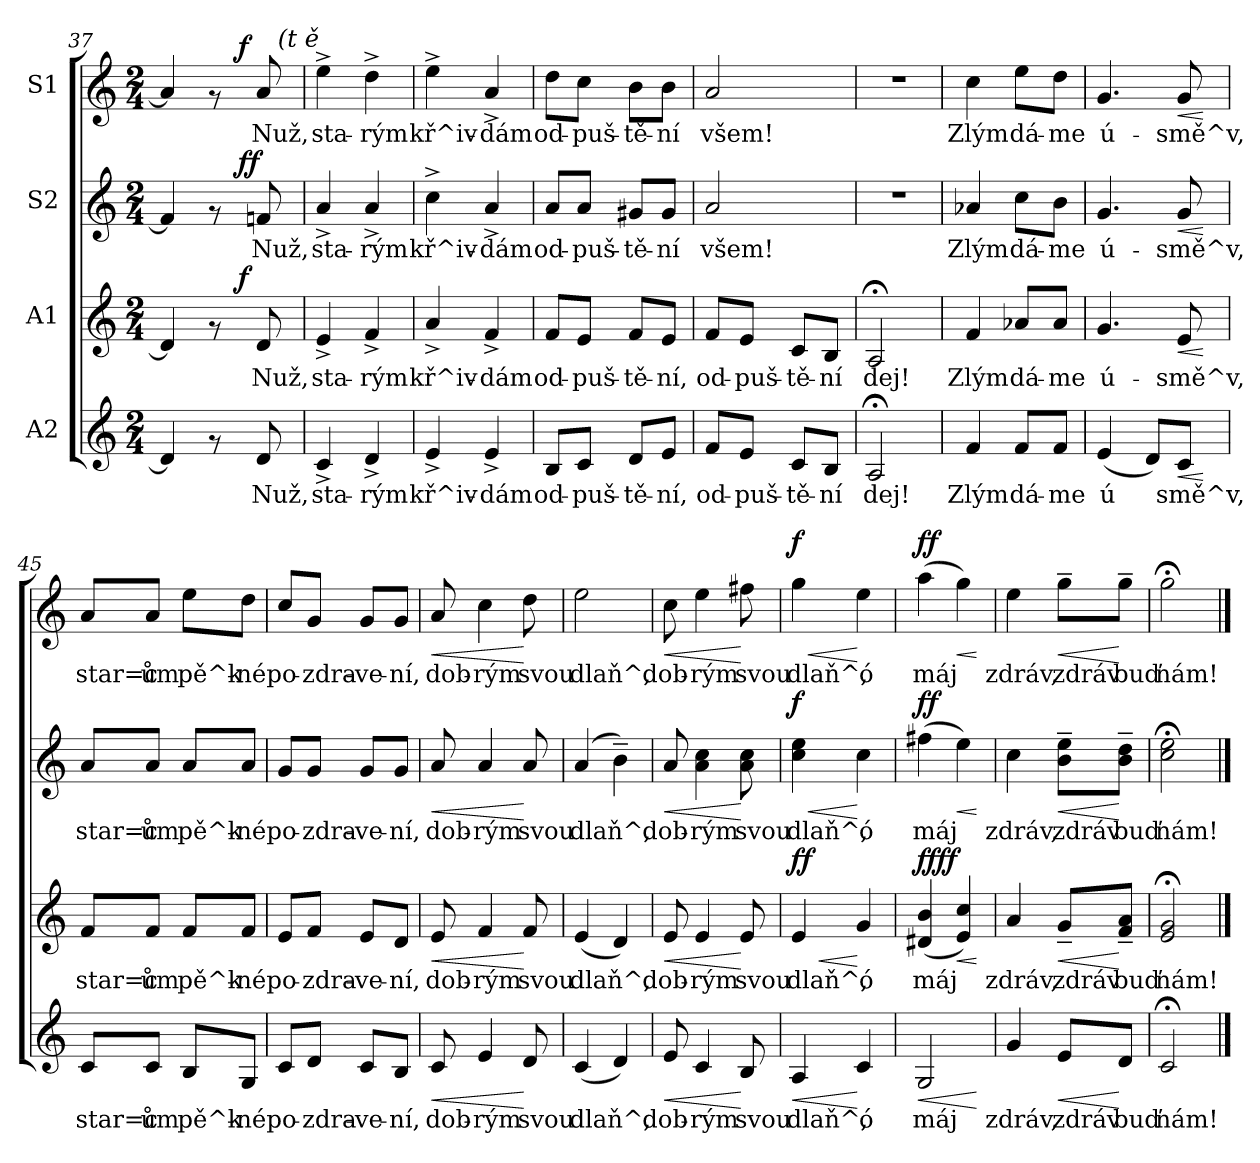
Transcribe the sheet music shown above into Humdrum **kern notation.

**kern	**text	**dynam	**kern	**text	**dynam	**kern	**text	**dynam	**kern	**text	**dynam
*part4	*part4	*part4	*part3	*part3	*part3	*part2	*part2	*part2	*part1	*part1	*part1
*staff4	*staff4	*staff4	*staff3	*staff3	*staff3	*staff2	*staff2	*staff2	*staff1	*staff1	*staff1
*I"A2	*	*	*I"A1	*	*	*I"S2	*	*	*I"S1	*	*
*clefG2	*	*	*clefG2	*	*	*clefG2	*	*	*clefG2	*	*
*k[]	*	*	*k[]	*	*	*k[]	*	*	*k[]	*	*
*C:	*	*	*C:	*	*	*C:	*	*	*C:	*	*
*M2/4	*	*	*M2/4	*	*	*M2/4	*	*	*M2/4	*	*
=37	=37	=37	=37	=37	=37	=37	=37	=37	=37	=37	=37
!	!LO:LY:b:cj	!	!	!LO:LY:b:cj	!	!	!LO:LY:b:cj	!	!	!LO:LY:b:cj	!
*	*	*	*^	*	*	*^	*	*	*^	*	*
*	*	*	*	*	*	*	*	*	*	*	*	*^	*	*
4d/]	.	.	4d/]	4ryy	.	.	4f#/]	4ryy	.	.	4a/]	4ryy	4..ryy	.	.
8rf	.	.	8rf	16ryy	.	.	8rf	16ryy	.	.	8rf	16ryy	.	.	.
.	.	.	.	64ryy	.	.	.	64ryy	.	.	.	64ryy	.	.	.
!	!	!	!	!	!	!LO:DY:b	!	!	!	!LO:DY:a	!	!	!	!	!
!	!	!	!	!	!	!	!	!	!	!LO:DY:n=1:b	!	!	!	!	!LO:DY:a
.	.	.	.	8ryy	.	f	.	8ryy	.	f f	.	8ryy	.	.	f
!	!LO:LY:b:cj	!	!	!	!LO:LY:b:cj	!	!	!	!LO:LY:b:cj	!	!	!	!	!LO:LY:b:cj	!
8d/	Nuž,	.	8d/	.	Nuž,	.	8fn/	.	Nuž,	.	8a/	.	.	Nuž,	.
!	!	!	!	!	!	!	!	!	!	!	!	!	!LO:TX:a:i:t=(t ě	!	!
.	.	.	.	.	.	.	.	.	.	.	.	.	16ryy	.	.
.	.	.	.	32.ryy	.	.	.	32.ryy	.	.	.	32.ryy	.	.	.
=38	=38	=38	=38	=38	=38	=38	=38	=38	=38	=38	=38	=38	=38	=38	=38
!	!	!	!	!	!	!	!	!	!	!	!LO:TX:a:i:t=žce)	!	!	!	!
!	!LO:LY:b:cj	!	!	!	!LO:LY:b:cj	!	!	!	!LO:LY:b:cj	!	!	!	!	!LO:LY:b:cj	!
*	*	*	*v	*v	*	*	*	*	*	*	*v	*v	*v	*	*
*	*	*	*	*	*	*v	*v	*	*	*	*	*
4c^>/	sta-	.	4e^>/	sta-	.	4a^>/	sta-	.	4ee^>\	sta-	.
!	!LO:LY:b:cj	!	!	!LO:LY:b:cj	!	!	!LO:LY:b:cj	!	!	!LO:LY:b:cj	!
4d^>/	-rým	.	4f^>/	-rým	.	4a^>/	-rým	.	4dd^>\	-rým	.
=39	=39	=39	=39	=39	=39	=39	=39	=39	=39	=39	=39
!	!LO:LY:b:cj	!	!	!LO:LY:b:cj	!	!	!LO:LY:b:cj	!	!	!LO:LY:b:cj	!
4e^>/	kř^iv-	.	4a^>/	kř^iv-	.	4cc^>\	kř^iv-	.	4ee^>\	kř^iv-	.
!	!LO:LY:b:cj	!	!	!LO:LY:b:cj	!	!	!LO:LY:b:cj	!	!	!LO:LY:b:cj	!
4e^>/	-dám	.	4f^>/	-dám	.	4a^>/	-dám	.	4a^>/	-dám	.
=40	=40	=40	=40	=40	=40	=40	=40	=40	=40	=40	=40
!	!LO:LY:b:cj	!	!	!LO:LY:b:cj	!	!	!LO:LY:b:cj	!	!	!LO:LY:b:cj	!
8B/L	od-	.	8f/L	od-	.	8a/L	od-	.	8dd\L	od-	.
!	!LO:LY:b:cj	!	!	!LO:LY:b:cj	!	!	!LO:LY:b:cj	!	!	!LO:LY:b:cj	!
8c/J	-puš-	.	8e/J	-puš-	.	8a/J	-puš-	.	8cc\J	-puš-	.
!	!LO:LY:b:cj	!	!	!LO:LY:b:cj	!	!	!LO:LY:b:cj	!	!	!LO:LY:b:cj	!
8d/L	-tě-	.	8f/L	-tě-	.	8g#X/L	-tě-	.	8b\L	-tě-	.
!	!LO:LY:b:cj	!	!	!LO:LY:b:cj	!	!	!LO:LY:b:cj	!	!	!LO:LY:b:cj	!
8e/J	-ní,	.	8e/J	-ní,	.	8g#/J	-ní	.	8b\J	-ní	.
!!LO:PB:g=z
=41	=41	=41	=41	=41	=41	=41	=41	=41	=41	=41	=41
!	!LO:LY:b:cj	!	!	!LO:LY:b:cj	!	!	!LO:LY:b:cj	!	!	!LO:LY:b:cj	!
8f/L	od-	.	8f/L	od-	.	2a/	všem!	.	2a/	všem!	.
!	!LO:LY:b:cj	!	!	!LO:LY:b:cj	!	!	!	!	!	!	!
8e/J	-puš-	.	8e/J	-puš-	.	.	.	.	.	.	.
!	!LO:LY:b:cj	!	!	!LO:LY:b:cj	!	!	!	!	!	!	!
8c/L	-tě-	.	8c/L	-tě-	.	.	.	.	.	.	.
!	!LO:LY:b:cj	!	!	!LO:LY:b:cj	!	!	!	!	!	!	!
8B/J	-ní	.	8B/J	-ní	.	.	.	.	.	.	.
=42	=42	=42	=42	=42	=42	=42	=42	=42	=42	=42	=42
!	!LO:LY:b:cj	!	!	!LO:LY:b:cj	!	!	!	!	!	!	!
2A;</	dej!	.	2A;</	dej!	.	2r	.	.	2r	.	.
=43	=43	=43	=43	=43	=43	=43	=43	=43	=43	=43	=43
!	!LO:LY:b:cj	!	!	!LO:LY:b:cj	!	!	!LO:LY:b:cj	!	!	!LO:LY:b:cj	!
4f/	Zlým	.	4f/	Zlým	.	4a-X/	Zlým	.	4cc\	Zlým	.
!	!LO:LY:b:cj	!	!	!LO:LY:b:cj	!	!	!LO:LY:b:cj	!	!	!LO:LY:b:cj	!
8f/L	dá-	.	8a-X/L	dá-	.	8cc\L	dá-	.	8ee\L	dá-	.
!	!LO:LY:b:cj	!	!	!LO:LY:b:cj	!	!	!LO:LY:b:cj	!	!	!LO:LY:b:cj	!
8f/J	-me	.	8a-/J	-me	.	8b\J	-me	.	8dd\J	-me	.
=44	=44	=44	=44	=44	=44	=44	=44	=44	=44	=44	=44
!	!LO:LY:b:cj	!	!	!LO:LY:b:cj	!	!	!LO:LY:b:cj	!	!	!LO:LY:b:cj	!
(<4e/	ú-	.	4.g/	ú-	.	4.g/	ú-	.	4.g/	ú-	.
!	!LO:LY:b:cj	!	!	!	!	!	!	!	!	!	!
8d/L)	--	.	.	.	.	.	.	.	.	.	.
!	!LO:LY:b:cj	!LO:HP:b	!	!LO:LY:b:cj	!LO:HP:b	!	!LO:LY:b:cj	!LO:HP:b	!	!LO:LY:b:cj	!LO:HP:b
8c/J	-smě^v,	<	8e/	-smě^v,	<	8g/	-smě^v,	<	8g/	-smě^v,	<
.	.	[	.	.	[	.	.	[	.	.	[
=45	=45	=45	=45	=45	=45	=45	=45	=45	=45	=45	=45
!	!LO:LY:b:cj	!	!	!LO:LY:b:cj	!	!	!LO:LY:b:cj	!	!	!LO:LY:b:cj	!
8c/L	star=c	.	8f/L	star=c	.	8a/L	star=c	.	8a/L	star=c	.
!	!LO:LY:b:cj	!	!	!LO:LY:b:cj	!	!	!LO:LY:b:cj	!	!	!LO:LY:b:cj	!
8c/J	ům	.	8f/J	ům	.	8a/J	ům	.	8a/J	ům	.
!	!LO:LY:b:cj	!	!	!LO:LY:b:cj	!	!	!LO:LY:b:cj	!	!	!LO:LY:b:cj	!
8B/L	pě^k-	.	8f/L	pě^k-	.	8a/L	pě^k-	.	8ee\L	pě^k-	.
!	!LO:LY:b:cj	!	!	!LO:LY:b:cj	!	!	!LO:LY:b:cj	!	!	!LO:LY:b:cj	!
8G/J	-né	.	8f/J	-né	.	8a/J	-né	.	8dd\J	-né	.
=46	=46	=46	=46	=46	=46	=46	=46	=46	=46	=46	=46
!	!LO:LY:b:cj	!	!	!LO:LY:b:cj	!	!	!LO:LY:b:cj	!	!	!LO:LY:b:cj	!
8c/L	po-	.	8e/L	po-	.	8g/L	po-	.	8cc/L	po-	.
!	!LO:LY:b:cj	!	!	!LO:LY:b:cj	!	!	!LO:LY:b:cj	!	!	!LO:LY:b:cj	!
8d/J	-zdra-	.	8f/J	-zdra-	.	8g/J	-zdra-	.	8g/J	-zdra-	.
!	!LO:LY:b:cj	!	!	!LO:LY:b:cj	!	!	!LO:LY:b:cj	!	!	!LO:LY:b:cj	!
8c/L	-ve-	.	8e/L	-ve-	.	8g/L	-ve-	.	8g/L	-ve-	.
!	!LO:LY:b:cj	!	!	!LO:LY:b:cj	!	!	!LO:LY:b:cj	!	!	!LO:LY:b:cj	!
8B/J	-ní,	.	8d/J	-ní,	.	8g/J	-ní,	.	8g/J	-ní,	.
!!LO:LB:g=z
=47	=47	=47	=47	=47	=47	=47	=47	=47	=47	=47	=47
!	!LO:LY:b:cj	!LO:HP:b	!	!LO:LY:b:cj	!LO:HP:b	!	!LO:LY:b:cj	!LO:HP:b	!	!LO:LY:b:cj	!LO:HP:b
8c/	dob-	<	8e/	dob-	<	8a/	dob-	<	8a/	dob-	<
!	!LO:LY:b:cj	!	!	!LO:LY:b:cj	!	!	!LO:LY:b:cj	!	!	!LO:LY:b:cj	!
4e/	-rým	.	4f/	-rým	.	4a/	-rým	.	4cc\	-rým	.
!	!LO:LY:b:cj	!	!	!LO:LY:b:cj	!	!	!LO:LY:b:cj	!	!	!LO:LY:b:cj	!
8d/	svou	[	8f/	svou	[	8a/	svou	[	8dd\	svou	[
=48	=48	=48	=48	=48	=48	=48	=48	=48	=48	=48	=48
!	!LO:LY:b:cj	!	!	!LO:LY:b:cj	!	!	!LO:LY:b:cj	!	!	!LO:LY:b:cj	!
(<4c/	dlaň^,	.	(<4e/	dlaň^,	.	(>4a/	dlaň^,	.	2ee\	dlaň^,	.
!	!LO:LY:b:cj	!	!	!LO:LY:b:cj	!	!	!LO:LY:b:cj	!	!	!	!
4d/)	.	.	4d/)	.	.	4b~>\)	.	.	.	.	.
=49	=49	=49	=49	=49	=49	=49	=49	=49	=49	=49	=49
!	!LO:LY:b:cj	!LO:HP:b	!	!LO:LY:b:cj	!LO:HP:b	!	!LO:LY:b:cj	!LO:HP:b	!	!LO:LY:b:cj	!LO:HP:b
8e/	dob-	<	8e/	dob-	<	8a/	dob-	<	8cc\	dob-	<
!	!LO:LY:b:cj	!	!	!LO:LY:b:cj	!	!	!LO:LY:b:cj	!	!	!LO:LY:b:cj	!
4c/	-rým	.	4e/	-rým	.	4cc\ 4a\	-rým	.	4ee\	-rým	.
!	!LO:LY:b:cj	!	!	!LO:LY:b:cj	!	!	!LO:LY:b:cj	!	!	!LO:LY:b:cj	!
8B/	svou	[	8e/	svou	[	8cc\ 8a\	svou	[	8ff#X\	svou	[
=50	=50	=50	=50	=50	=50	=50	=50	=50	=50	=50	=50
!	!LO:LY:b:cj	!LO:HP:b	!	!LO:LY:b:cj	!LO:HP:b	!	!LO:LY:b:cj	!LO:HP:b	!	!LO:LY:b:cj	!LO:HP:b
!	!	!	!	!	!LO:DY:n=1:a	!	!	!	!	!	!
!	!	!	!	!	!LO:DY:n=2:b	!	!	!LO:DY:n=1:a	!	!	!LO:DY:n=1:a
4A/	dlaň^,	<	4e/	dlaň^,	< f f	4ee\ 4cc\	dlaň^,	< f	4gg\	dlaň^,	< f
!	!LO:LY:b:cj	!	!	!LO:LY:b:cj	!	!	!LO:LY:b:cj	!	!	!LO:LY:b:cj	!
4c/	ó	[	4g/	ó	[	4cc\	ó	[	4ee\	ó	[
=51	=51	=51	=51	=51	=51	=51	=51	=51	=51	=51	=51
!	!LO:LY:b:cj	!LO:HP:b	!	!LO:LY:b:cj	!LO:DY:a	!	!LO:LY:b:cj	!	!	!LO:LY:b:cj	!
!	!	!	!	!	!LO:DY:n=1:b	!	!	!LO:DY:a	!	!	!LO:DY:a
2G/	máj	<	(<4b/ 4d#X/	máj	ff ff	(>4ff#X\	máj	ff	(>4aa\	máj	ff
!	!	!	!	!LO:LY:b:cj	!LO:HP:b	!	!LO:LY:b:cj	!LO:HP:b	!	!LO:LY:b:cj	!LO:HP:b
.	.	.	4cc/ 4e/)	.	<	4ee\)	.	<	4gg\)	.	<
.	.	[	.	.	[	.	.	[	.	.	[
=52	=52	=52	=52	=52	=52	=52	=52	=52	=52	=52	=52
!	!LO:LY:b:cj	!	!	!LO:LY:b:cj	!	!	!LO:LY:b:cj	!	!	!LO:LY:b:cj	!
4g/	zdráv,	.	4a/	zdráv,	.	4cc\	zdráv,	.	4ee\	zdráv,	.
!	!LO:LY:b:cj	!LO:HP:b	!	!LO:LY:b:cj	!LO:HP:b	!	!LO:LY:b:cj	!LO:HP:b	!	!LO:LY:b:cj	!LO:HP:b
8e/L	zdráv	<	8g~</L	zdráv	<	8ee~>\ 8b~>\L	zdráv	<	8gg~>\L	zdráv	<
!	!LO:LY:b:cj	!	!	!LO:LY:b:cj	!	!	!LO:LY:b:cj	!	!	!LO:LY:b:cj	!
8d/J	buď	[	8a~</ 8f~</J	buď	[	8dd~>\ 8b~>\J	buď	[	8gg~>\J	buď	[
=53	=53	=53	=53	=53	=53	=53	=53	=53	=53	=53	=53
!	!LO:LY:b:cj	!	!	!LO:LY:b:cj	!	!	!LO:LY:b:cj	!	!	!LO:LY:b:cj	!
2c;</	nám!	.	2g/;< 2e/;<	nám!	.	2ee\;< 2cc\;<	nám!	.	2gg;<\	nám!	.
==	==	==	==	==	==	==	==	==	==	==	==
*-	*-	*-	*-	*-	*-	*-	*-	*-	*-	*-	*-
